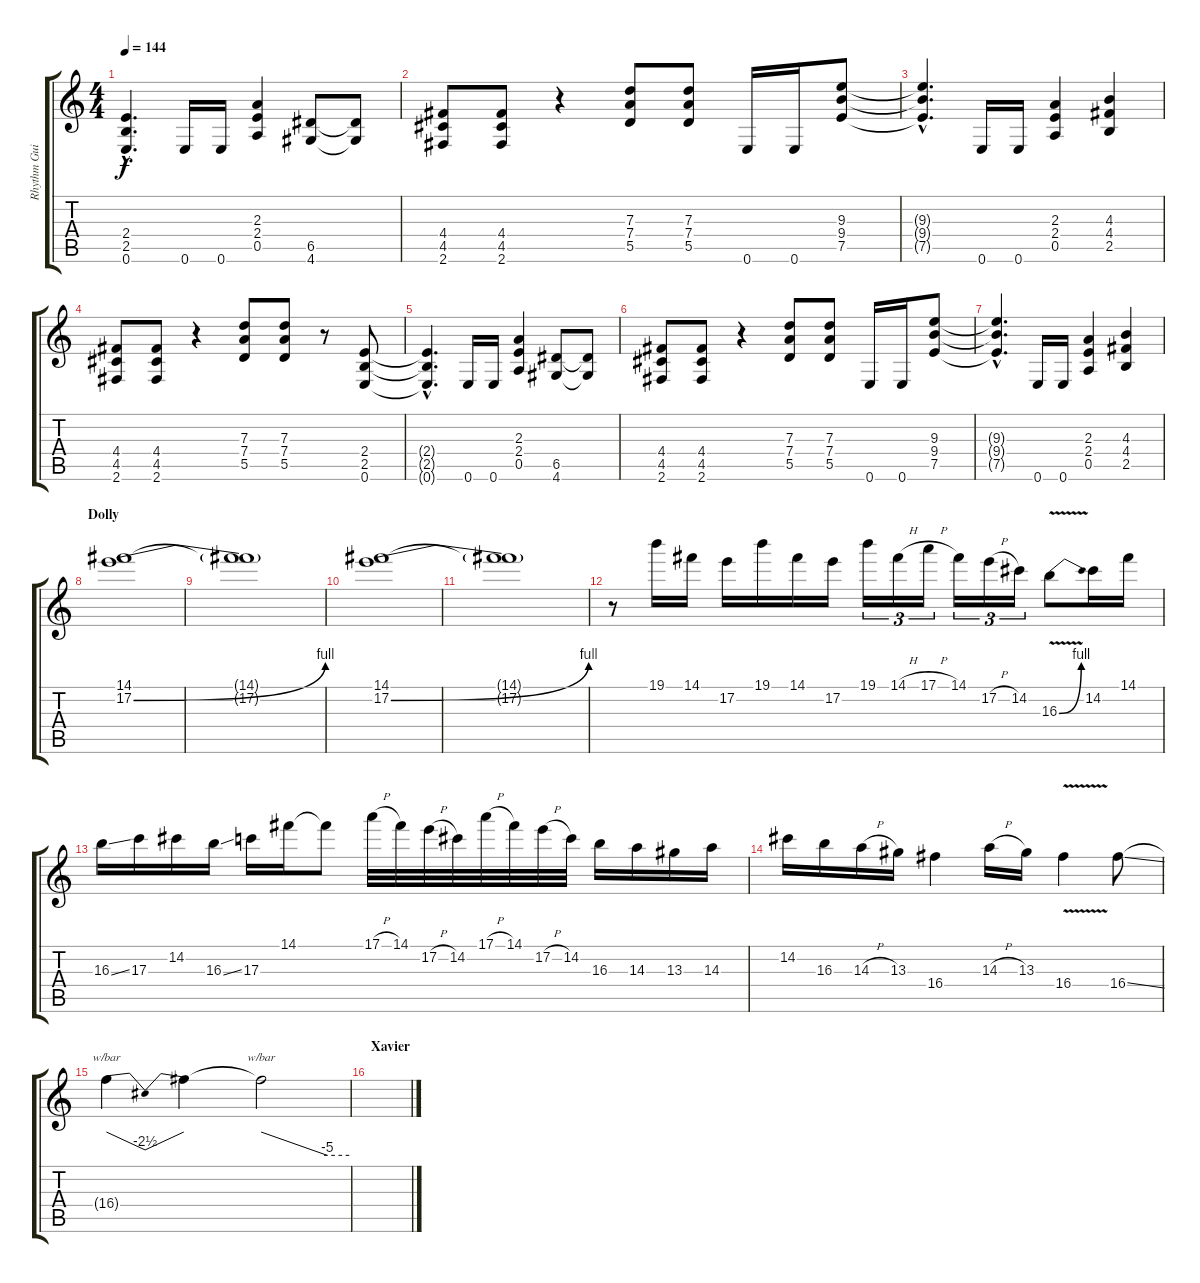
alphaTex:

\track ("Rhythm Guitar" "Rhythm Gui") {instrument distortionguitar}
\staff {score tabs}
\tuning (E4 B3 G3 D3 A2 E2) {hide}
\ts (4 4)
\tempo 144
\clef g2
\ks c
(2.4{hac t} 2.5{hac t} 0.6{hac t}).4{d dy f} 0.6.16 0.6.16 (2.3 2.4 0.5).4 (6.5 4.6).8 (6.5{t} 4.6{t}).8 |
(4.4 4.5 2.6).8 (4.4 4.5 2.6).8 r.4 (7.3 7.4 5.5).8 (7.3 7.4 5.5).8 0.6.16 0.6.16 (9.3 9.4 7.5).8 |
(9.3{hac t} 9.4{hac t} 7.5{hac t}).4{d} 0.6.16 0.6.16 (2.3 2.4 0.5).4 (4.3 4.4 2.5).4 |
(4.4 4.5 2.6).8 (4.4 4.5 2.6).8 r.4 (7.3 7.4 5.5).8 (7.3 7.4 5.5).8 r.8 (2.4 2.5 0.6).8 |
(2.4{hac t} 2.5{hac t} 0.6{hac t}).4{d} 0.6.16 0.6.16 (2.3 2.4 0.5).4 (6.5 4.6).8 (6.5{t} 4.6{t}).8 |
(4.4 4.5 2.6).8 (4.4 4.5 2.6).8 r.4 (7.3 7.4 5.5).8 (7.3 7.4 5.5).8 0.6.16 0.6.16 (9.3 9.4 7.5).8 |
(9.3{hac t} 9.4{hac t} 7.5{hac t}).4{d} 0.6.16 0.6.16 (2.3 2.4 0.5).4 (4.3 4.4 2.5).4 |
\section ("" "Dolly")
(14.1 17.2{be (bend 0 0 60 4)}).1 |
(14.1{t} 17.2{t}).1 |
(14.1 17.2{be (bend 0 0 60 4)}).1 |
(14.1{t} 17.2{t}).1 |
r.8 19.1.16 14.1.16 17.2.16 19.1.16 14.1.16 17.2.16 19.1.16{tu (3 2)} 14.1{h}.16{tu (3 2)} 17.1{h}.16{tu (3 2)} 14.1.16{tu (3 2)} 17.2{h}.16{tu (3 2)} 14.2.16{tu (3 2)} 16.3{be (bend 0 0 60 4) v}.8 14.2.16 14.1.16 |
16.3{ss}.16 17.3.16 14.2.16 16.3{ss}.16 17.3.16 14.1.16 14.1{t}.8 17.1{h}.32 14.1.32 17.2{h}.32 14.2.32 17.1{h}.32 14.1.32 17.2{h}.32 14.2.32 16.3.16 14.3.16 13.3.16 14.3.16 |
14.2.16 16.3.16 14.3{h}.16 13.3.16 16.4.4 14.3{h}.16 13.3.16 16.4{v}.4 16.4{ss}.8 |
16.4{t}.4{tbe (dip default 0 0 30 -10 60 0)} 16.4{t}.4 16.4{t}.2{tbe (custom default 0 0 45 -20 60 -20)} |
\section ("" "Xavier")
